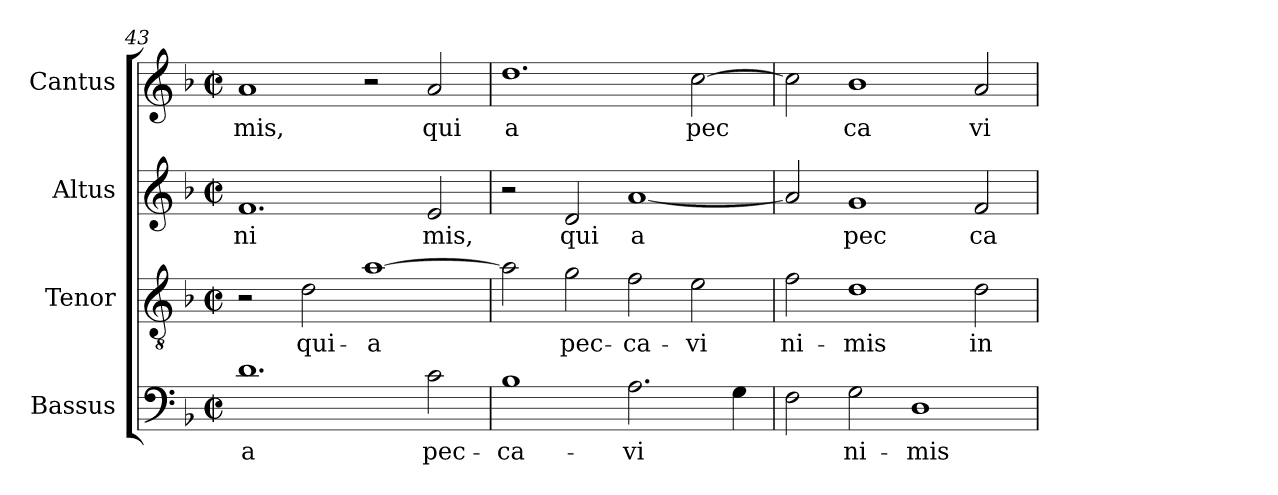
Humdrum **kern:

**kern	**text	**kern	**text	**kern	**text	**kern	**text
*part4	*part4	*part3	*part3	*part2	*part2	*part1	*part1
*staff4	*staff4	*staff3	*staff3	*staff2	*staff2	*staff1	*staff1
*I"Bassus	*	*I"Tenor	*	*I"Altus	*	*I"Cantus	*
!!LO:PB:g=z
*clefF4	*	*clefGv2	*	*clefG2	*	*clefG2	*
*k[b-]	*	*k[b-]	*	*k[b-]	*	*k[b-]	*
*F:	*	*F:	*	*F:	*	*F:	*
*M2/2	*	*M2/2	*	*M2/2	*	*M2/2	*
*met(c|)	*	*met(c|)	*	*met(c|)	*	*met(c|)	*
=43	=43	=43	=43	=43	=43	=43	=43
!	!LO:LY:b:cj	!	!	!	!LO:LY:b:cj	!	!LO:LY:b:cj
1.d	a	2r	.	1.f	ni	1a	mis,
!	!	!	!LO:LY:b:cj	!	!	!	!
.	.	2d\	qui-	.	.	.	.
!	!	!	!LO:LY:b:rj	!	!	!	!
.	.	[>1a	-a	.	.	2r	.
!	!LO:LY:b:cj	!	!	!	!LO:LY:b:cj	!	!LO:LY:b:cj
2c\	pec-	.	.	2e/	mis,	2a/	qui
=44	=44	=44	=44	=44	=44	=44	=44
!	!LO:LY:b:cj	!	!	!	!	!	!LO:LY:b:cj
1B-	-ca-	2a\]	.	2r	.	1.dd	a
!	!	!	!LO:LY:b:cj	!	!LO:LY:b:cj	!	!
.	.	2g\	pec-	2d/	qui	.	.
!	!LO:LY:b:cj	!	!LO:LY:b:cj	!	!LO:LY:b:rj	!	!
2.A\	-vi	2f\	-ca-	[<1a	a	.	.
!	!	!	!LO:LY:b:cj	!	!	!	!LO:LY:b
.	.	2e\	-vi	.	.	[>2cc\	pec
4G\	.	.	.	.	.	.	.
=45	=45	=45	=45	=45	=45	=45	=45
!	!	!	!LO:LY:b:cj	!	!	!	!
2F\	.	2f\	ni-	2a/]	.	2cc\]	.
!	!LO:LY:b:cj	!	!LO:LY:b:cj	!	!LO:LY:b:cj	!	!LO:LY:b:cj
2G\	ni-	1d	-mis	1g	pec	1b-	ca
!	!LO:LY:b:cj	!	!	!	!	!	!
1D	-mis	.	.	.	.	.	.
!	!	!	!LO:LY:b:cj	!	!LO:LY:b:cj	!	!LO:LY:b:cj
.	.	2d\	in	2f/	ca	2a/	vi
=	=	=	=	=	=	=	=
*-	*-	*-	*-	*-	*-	*-	*-
